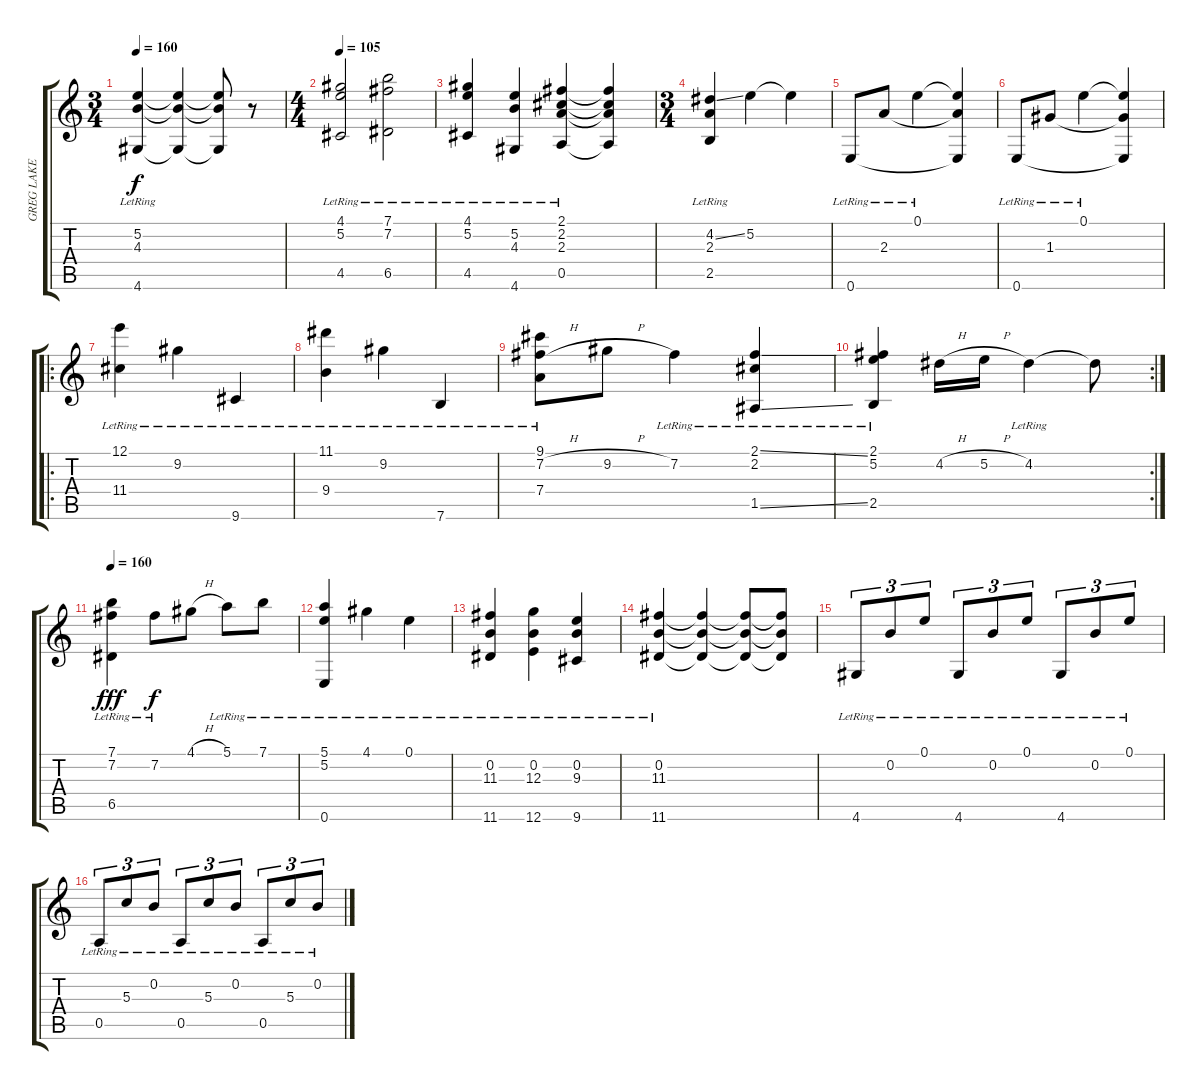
\track ("GREG LAKE" "GREG LAKE") {instrument acousticguitarsteel}
\staff {score tabs}
\tuning (E4 B3 G3 D3 A2 E2) {hide}
\ts (3 4)
\tempo 160
\clef g2
\ks c
(5.2{lr} 4.3{lr} 4.6{lr}).4{dy f} (5.2{t} 4.3{t} 4.6{t}).4 (5.2{t} 4.3{t} 4.6{t}).8 r.8 |
\ts (4 4)
\tempo 105
(4.1{lr} 5.2{lr} 4.5{lr}).2 (7.1{lr} 7.2{lr} 6.5{lr}).2 |
(4.1{lr} 5.2{lr} 4.5{lr}).4{instrument acousticguitarsteel} (5.2{lr} 4.3{lr} 4.6{lr}).4 (2.1{lr} 2.2{lr} 2.3{lr} 0.5{lr}).4 (2.1{t} 2.2{t} 2.3{t} 0.5{t}).4 |
\ts (3 4)
(4.2{ss} 2.3{lr} 2.5{lr}).4 5.2.4 5.2{t}.4 |
0.6{lr}.8 2.3{lr}.8 0.1{lr}.4 (0.1{t} 2.3{t} 0.6{t}).4 |
0.6{lr}.8 1.3{lr}.8 0.1{lr}.4 (0.1{t} 1.3{t} 0.6{t}).4 |
\ro
(12.1{lr} 11.4{lr}).4 9.2{lr}.4 9.6{lr}.4 |
(11.1{lr} 9.4{lr}).4 9.2{lr}.4 7.6{lr}.4 |
(9.1{lr} 7.2{h} 7.4{lr}).8 9.2{h}.8 7.2{lr}.4 (2.1{ss} 2.2{lr} 1.5{ss}).4 |
\rc 2
(2.1{lr} 5.2{lr} 2.5{lr}).4 4.2{h}.16 5.2{h}.16 4.2{lr}.4 4.2{t}.8 |
\tempo 160
(7.1{lr} 7.2{lr} 6.5{lr}).4{dy fff} 7.2{lr}.8{dy f} 4.1{h}.8 5.1{lr}.8 7.1{lr}.8 |
(5.1{lr} 5.2{lr} 0.6{lr}).4 4.1{lr}.4 0.1{lr}.4 |
(0.2{lr} 11.3{lr} 11.6{lr}).4 (0.2{lr} 12.3{lr} 12.6{lr}).4 (0.2{lr} 9.3{lr} 9.6{lr}).4 |
(0.2{lr} 11.3{lr} 11.6{lr}).4 (0.2{t} 11.3{t} 11.6{t}).4 (0.2{t} 11.3{t} 11.6{t}).8 (0.2{t} 11.3{t} 11.6{t}).8 |
4.6{lr}.8{tu (3 2)} 0.2{lr}.8{tu (3 2)} 0.1{lr}.8{tu (3 2)} 4.6{lr}.8{tu (3 2)} 0.2{lr}.8{tu (3 2)} 0.1{lr}.8{tu (3 2)} 4.6{lr}.8{tu (3 2)} 0.2{lr}.8{tu (3 2)} 0.1{lr}.8{tu (3 2)} |
0.5{lr}.8{tu (3 2)} 5.3{lr}.8{tu (3 2)} 0.2{lr}.8{tu (3 2)} 0.5{lr}.8{tu (3 2)} 5.3{lr}.8{tu (3 2)} 0.2{lr}.8{tu (3 2)} 0.5{lr}.8{tu (3 2)} 5.3{lr}.8{tu (3 2)} 0.2{lr}.8{tu (3 2)}
